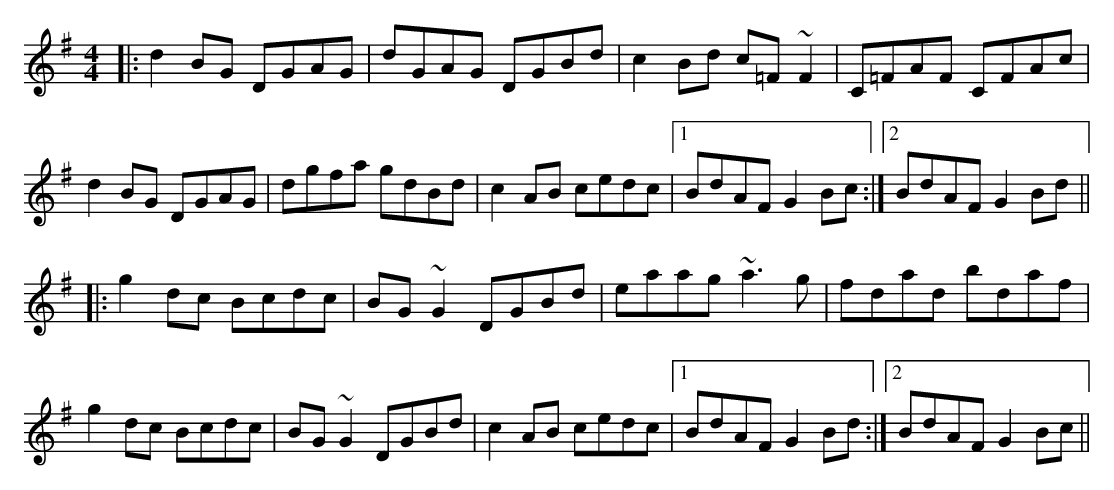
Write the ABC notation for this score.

X:1
M:4/4
K:G
|:d2BG DGAG|dGAG DGBd|c2Bd c=F~F2|C=FAF CFAc|
d2BG DGAG|dgfa gdBd|c2AB cedc|1 BdAF G2Bc:|2 BdAF G2Bd||
|:g2dc Bcdc|BG~G2 DGBd|eaag ~a3g|fdad bdaf|
g2dc Bcdc|BG~G2 DGBd|c2AB cedc|1 BdAF G2Bd:|2 BdAF G2Bc||
